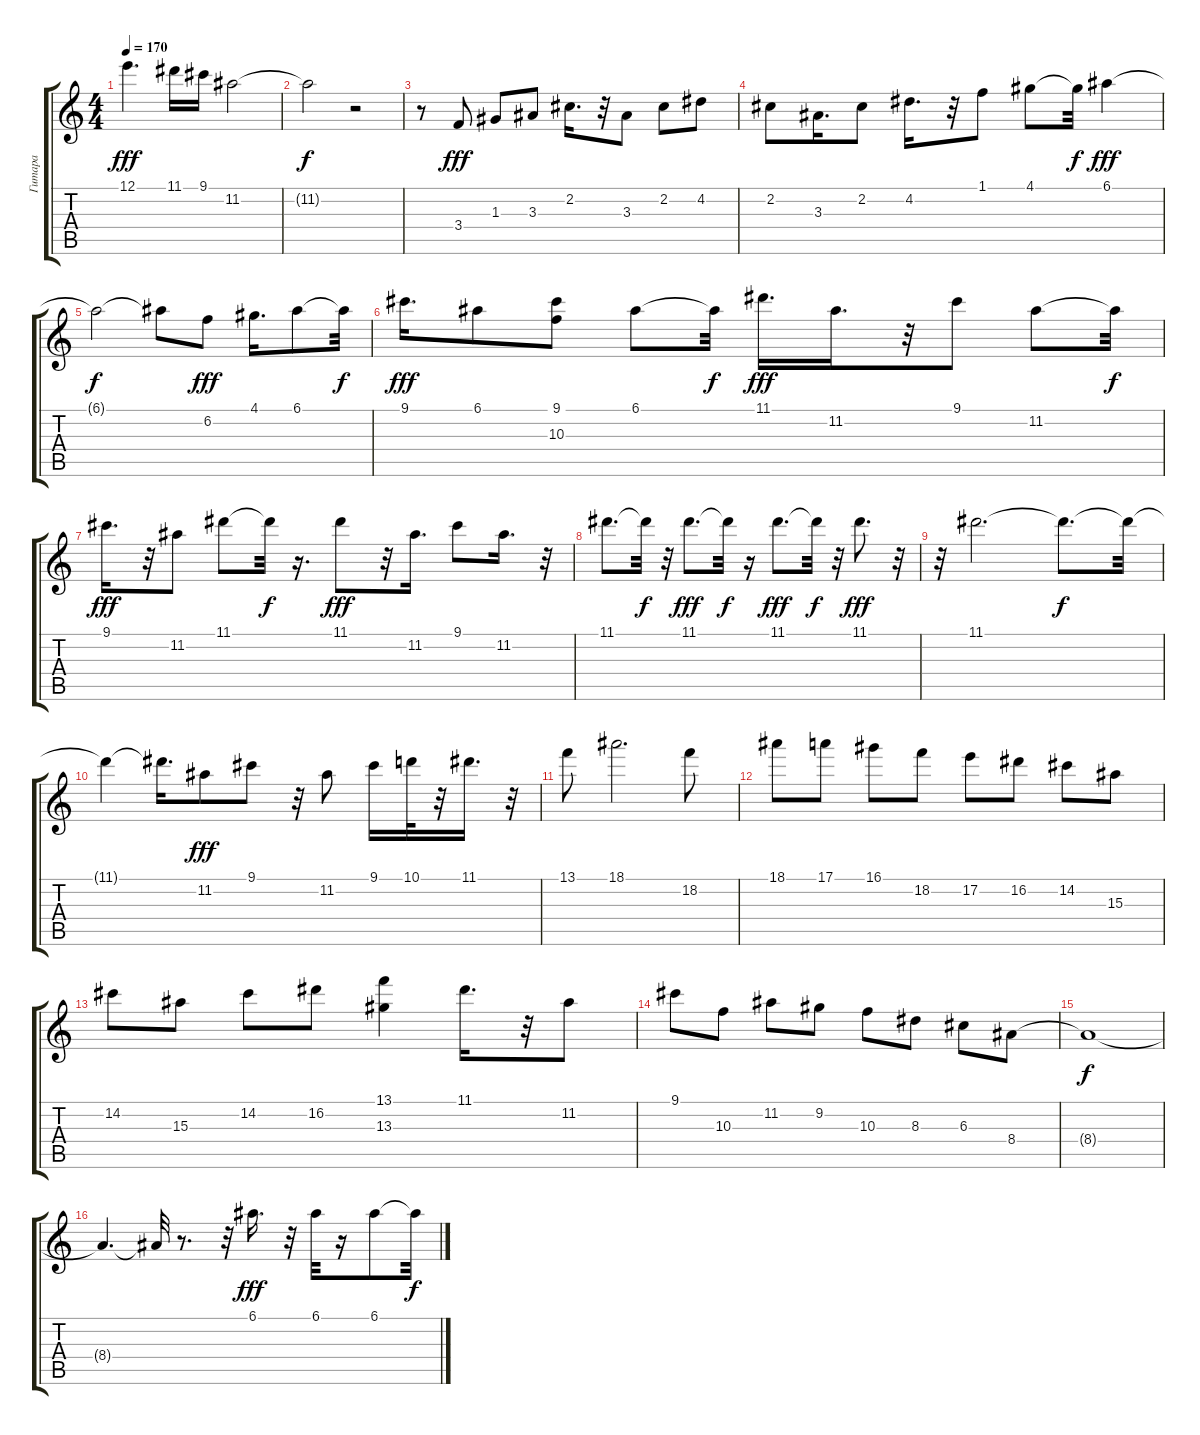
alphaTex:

\track ("Гитара" "Гитара") {instrument overdrivenguitar}
\staff {score tabs}
\tuning (E4 B3 G3 D3 A2 E2) {hide}
\ts (4 4)
\tempo 170
\clef g2
\ks c
12.1.4{d dy fff} 11.1.16 9.1.16 11.2.2 |
11.2{t}.2{dy f} r.2 |
r.8 3.4.8{dy fff} 1.3.8 3.3.8 2.2.16{d} r.32 3.3.8 2.2.8 4.2.8 |
2.2.8 3.3.16{d} 2.2.8 4.2.16{d} r.32 1.1.8 4.1.8 4.1{t}.32{dy f} 6.1.4{dy fff} |
6.1{t}.2{dy f} 6.1{t}.8 6.2.8{dy fff} 4.1.16{d} 6.1.8 6.1{t}.32{dy f} |
9.1.16{d dy fff} 6.1.8 (9.1 10.3).8 6.1.8 6.1{t}.32{dy f} 11.1.16{d dy fff} 11.2.16{d} r.32 9.1.8 11.2.8 11.2{t}.32{dy f} |
9.1.16{d dy fff} r.32 11.2.8 11.1.8 11.1{t}.32{dy f} r.16{d} 11.1.8{dy fff} r.32 11.2.16{d} 9.1.8 11.2.16{d} r.32 |
11.1.8{d} 11.1{t}.32{dy f} r.32 11.1.8{d dy fff} 11.1{t}.32{dy f} r.16 11.1.8{d dy fff} 11.1{t}.32{dy f} r.32 11.1.8{d dy fff} r.32 |
r.32 11.1.2{d} 11.1{t}.8{d dy f} 11.1{t}.32 |
11.1{t}.4 11.1{t}.16{d} 11.2.8{dy fff} 9.1.8 r.32 11.2.8 9.1.16 10.1.32 r.32 11.1.16{d} r.32 |
13.1.8 18.1.2{d} 18.2.8 |
18.1.8 17.1.8 16.1.8 18.2.8 17.2.8 16.2.8 14.2.8 15.3.8 |
14.2.8 15.3.8 14.2.8 16.2.8 (13.1 13.3).4 11.1.16{d} r.32 11.2.8 |
9.1.8 10.3.8 11.2.8 9.2.8 10.3.8 8.3.8 6.3.8 8.4.8 |
8.4{t}.1{dy f} |
8.4{t}.4{d} 8.4{t}.32 r.8{d} r.32 6.1.16{d dy fff} r.32 6.1.32 r.16 6.1.8 6.1{t}.32{dy f}
